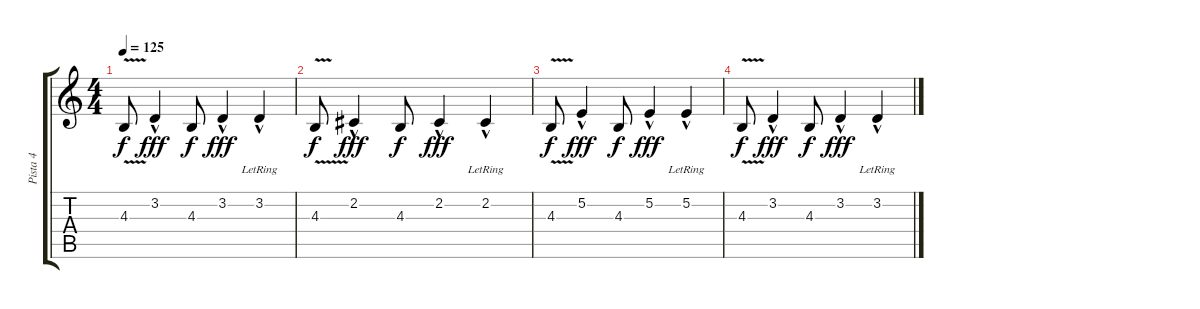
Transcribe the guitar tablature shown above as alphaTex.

\track ("Pista 4" "Pista 4") {instrument fx4atmosphere}
\staff {score tabs}
\tuning (E4 B3 G3 D3 A2 E2) {hide}
\ts (4 4)
\tempo 125
\clef g2
\ks c
4.3{v}.8{dy f} 3.2{hac}.4{dy fff} 4.3.8{dy f} 3.2{hac}.4{dy fff} 3.2{hac lr}.4 |
4.3{v}.8{dy f} 2.2{hac}.4{dy fff} 4.3.8{dy f} 2.2{hac}.4{dy fff} 2.2{hac lr}.4 |
4.3{v}.8{dy f} 5.2{hac}.4{dy fff} 4.3.8{dy f} 5.2{hac}.4{dy fff} 5.2{hac lr}.4 |
4.3{v}.8{dy f} 3.2{hac}.4{dy fff} 4.3.8{dy f} 3.2{hac}.4{dy fff} 3.2{hac lr}.4
